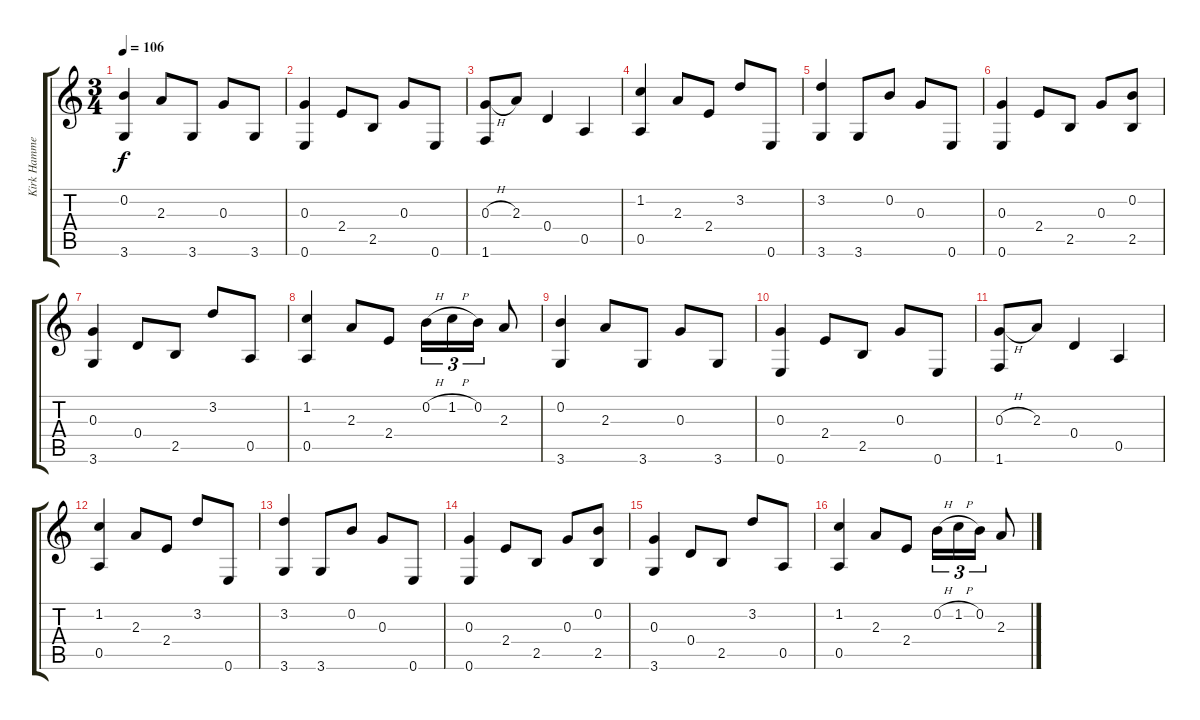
\track ("Kirk Hammett" "Kirk Hamme") {instrument distortionguitar}
\staff {score tabs}
\tuning (E4 B3 G3 D3 A2 E2) {hide}
\ts (3 4)
\tempo 106
\clef g2
\ks c
(0.2 3.6).4{dy f} 2.3.8 3.6.8 0.3.8 3.6.8 |
(0.3 0.6).4 2.4.8 2.5.8 0.3.8 0.6.8 |
(0.3{h} 1.6).8 2.3.8 0.4.4 0.5.4 |
(1.2 0.5).4 2.3.8 2.4.8 3.2.8 0.6.8 |
(3.2 3.6).4 3.6.8 0.2.8 0.3.8 0.6.8 |
(0.3 0.6).4 2.4.8 2.5.8 0.3.8 (0.2 2.5).8 |
(0.3 3.6).4 0.4.8 2.5.8 3.2.8 0.5.8 |
(1.2 0.5).4 2.3.8 2.4.8 0.2{h}.16{tu (3 2)} 1.2{h}.16{tu (3 2)} 0.2.16{tu (3 2)} 2.3.8 |
(0.2 3.6).4 2.3.8 3.6.8 0.3.8 3.6.8 |
(0.3 0.6).4 2.4.8 2.5.8 0.3.8 0.6.8 |
(0.3{h} 1.6).8 2.3.8 0.4.4 0.5.4 |
(1.2 0.5).4 2.3.8 2.4.8 3.2.8 0.6.8 |
(3.2 3.6).4 3.6.8 0.2.8 0.3.8 0.6.8 |
(0.3 0.6).4 2.4.8 2.5.8 0.3.8 (0.2 2.5).8 |
(0.3 3.6).4 0.4.8 2.5.8 3.2.8 0.5.8 |
(1.2 0.5).4 2.3.8 2.4.8 0.2{h}.16{tu (3 2)} 1.2{h}.16{tu (3 2)} 0.2.16{tu (3 2)} 2.3.8
